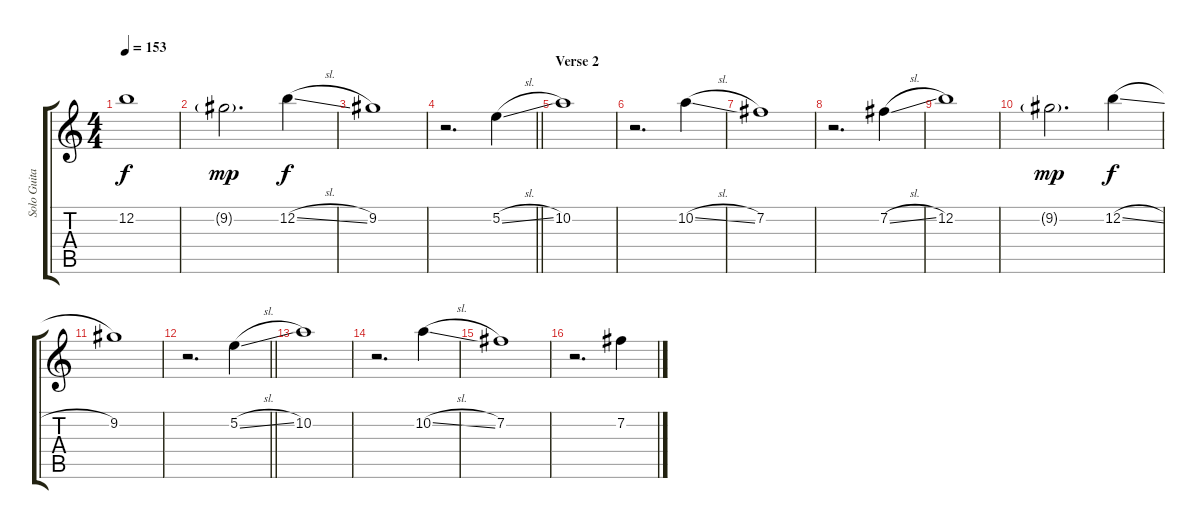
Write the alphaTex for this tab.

\track ("Solo Guitar" "Solo Guita") {instrument distortionguitar}
\staff {score tabs}
\tuning (E4 B3 G3 D3 A2 E2) {hide}
\ts (4 4)
\tempo 153
\clef g2
\ks c
12.2.1{dy f} |
9.2{g}.2{d dy mp} 12.2{sl}.4{dy f} |
9.2.1 |
\barLineRight lightlight
r.2{d} 5.2{sl}.4 |
\section ("" "Verse 2")
10.2.1 |
r.2{d} 10.2{sl}.4 |
7.2.1 |
r.2{d} 7.2{sl}.4 |
12.2.1 |
9.2{g}.2{d dy mp} 12.2{sl}.4{dy f} |
9.2.1 |
\barLineRight lightlight
r.2{d} 5.2{sl}.4 |
10.2.1 |
r.2{d} 10.2{sl}.4 |
7.2.1 |
r.2{d} 7.2{sl}.4
